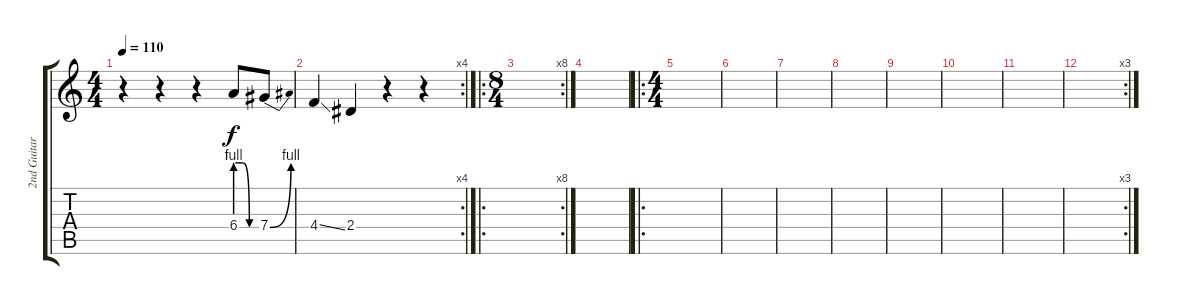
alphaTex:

\track ("2nd Guitar" "2nd Guitar") {instrument distortionguitar}
\staff {score tabs}
\tuning (Eb4 Bb3 Gb3 Db3 Ab2 Eb2) {hide}
\ts (4 4)
\tempo 110
\clef g2
\ks c
r.4{dy f} r.4 r.4 6.4{be (custom 0 4 20 4 40 0 60 0)}.8 7.4{be (bend 0 0 60 4)}.8 |
\rc 4
4.4{ss}.4 2.4.4 r.4 r.4 |
\ro
\rc 8
\ts (8 4)
|
|
\ro
\ts (4 4)
|
|
|
|
|
|
|
\rc 3
